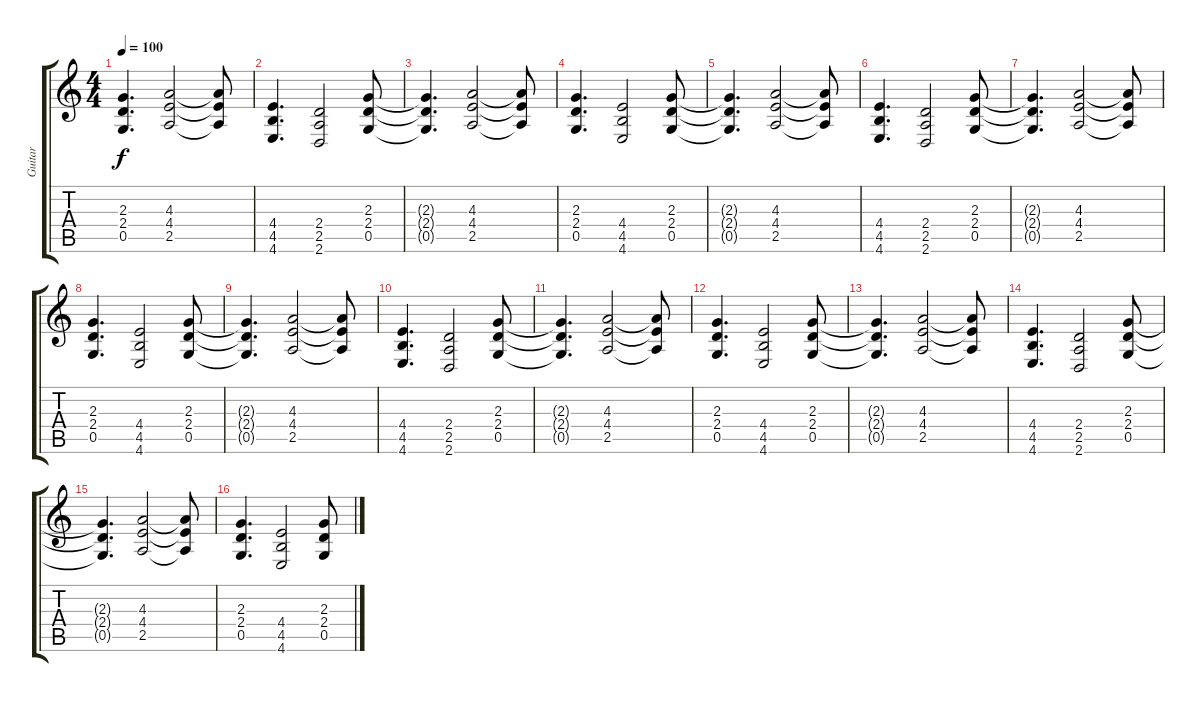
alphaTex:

\track ("Guitar" "Guitar") {instrument distortionguitar}
\staff {score tabs}
\tuning (D4 A3 F3 C3 G2 C2) {hide}
\ts (4 4)
\tempo 100
\clef g2
\ks c
(2.3{t} 2.4{t} 0.5{t}).4{d dy f} (4.3 4.4 2.5).2 (4.3{t} 4.4{t} 2.5{t}).8 |
(4.4 4.5 4.6).4{d} (2.4 2.5 2.6).2 (2.3 2.4 0.5).8 |
(2.3{t} 2.4{t} 0.5{t}).4{d} (4.3 4.4 2.5).2 (4.3{t} 4.4{t} 2.5{t}).8 |
(2.3 2.4 0.5).4{d} (4.4 4.5 4.6).2 (2.3 2.4 0.5).8 |
(2.3{t} 2.4{t} 0.5{t}).4{d} (4.3 4.4 2.5).2 (4.3{t} 4.4{t} 2.5{t}).8 |
(4.4 4.5 4.6).4{d} (2.4 2.5 2.6).2 (2.3 2.4 0.5).8 |
(2.3{t} 2.4{t} 0.5{t}).4{d} (4.3 4.4 2.5).2 (4.3{t} 4.4{t} 2.5{t}).8 |
(2.3 2.4 0.5).4{d} (4.4 4.5 4.6).2 (2.3 2.4 0.5).8 |
(2.3{t} 2.4{t} 0.5{t}).4{d} (4.3 4.4 2.5).2 (4.3{t} 4.4{t} 2.5{t}).8 |
(4.4 4.5 4.6).4{d} (2.4 2.5 2.6).2 (2.3 2.4 0.5).8 |
(2.3{t} 2.4{t} 0.5{t}).4{d} (4.3 4.4 2.5).2 (4.3{t} 4.4{t} 2.5{t}).8 |
(2.3 2.4 0.5).4{d} (4.4 4.5 4.6).2 (2.3 2.4 0.5).8 |
(2.3{t} 2.4{t} 0.5{t}).4{d} (4.3 4.4 2.5).2 (4.3{t} 4.4{t} 2.5{t}).8 |
(4.4 4.5 4.6).4{d} (2.4 2.5 2.6).2 (2.3 2.4 0.5).8 |
(2.3{t} 2.4{t} 0.5{t}).4{d} (4.3 4.4 2.5).2 (4.3{t} 4.4{t} 2.5{t}).8 |
(2.3 2.4 0.5).4{d} (4.4 4.5 4.6).2 (2.3 2.4 0.5).8
